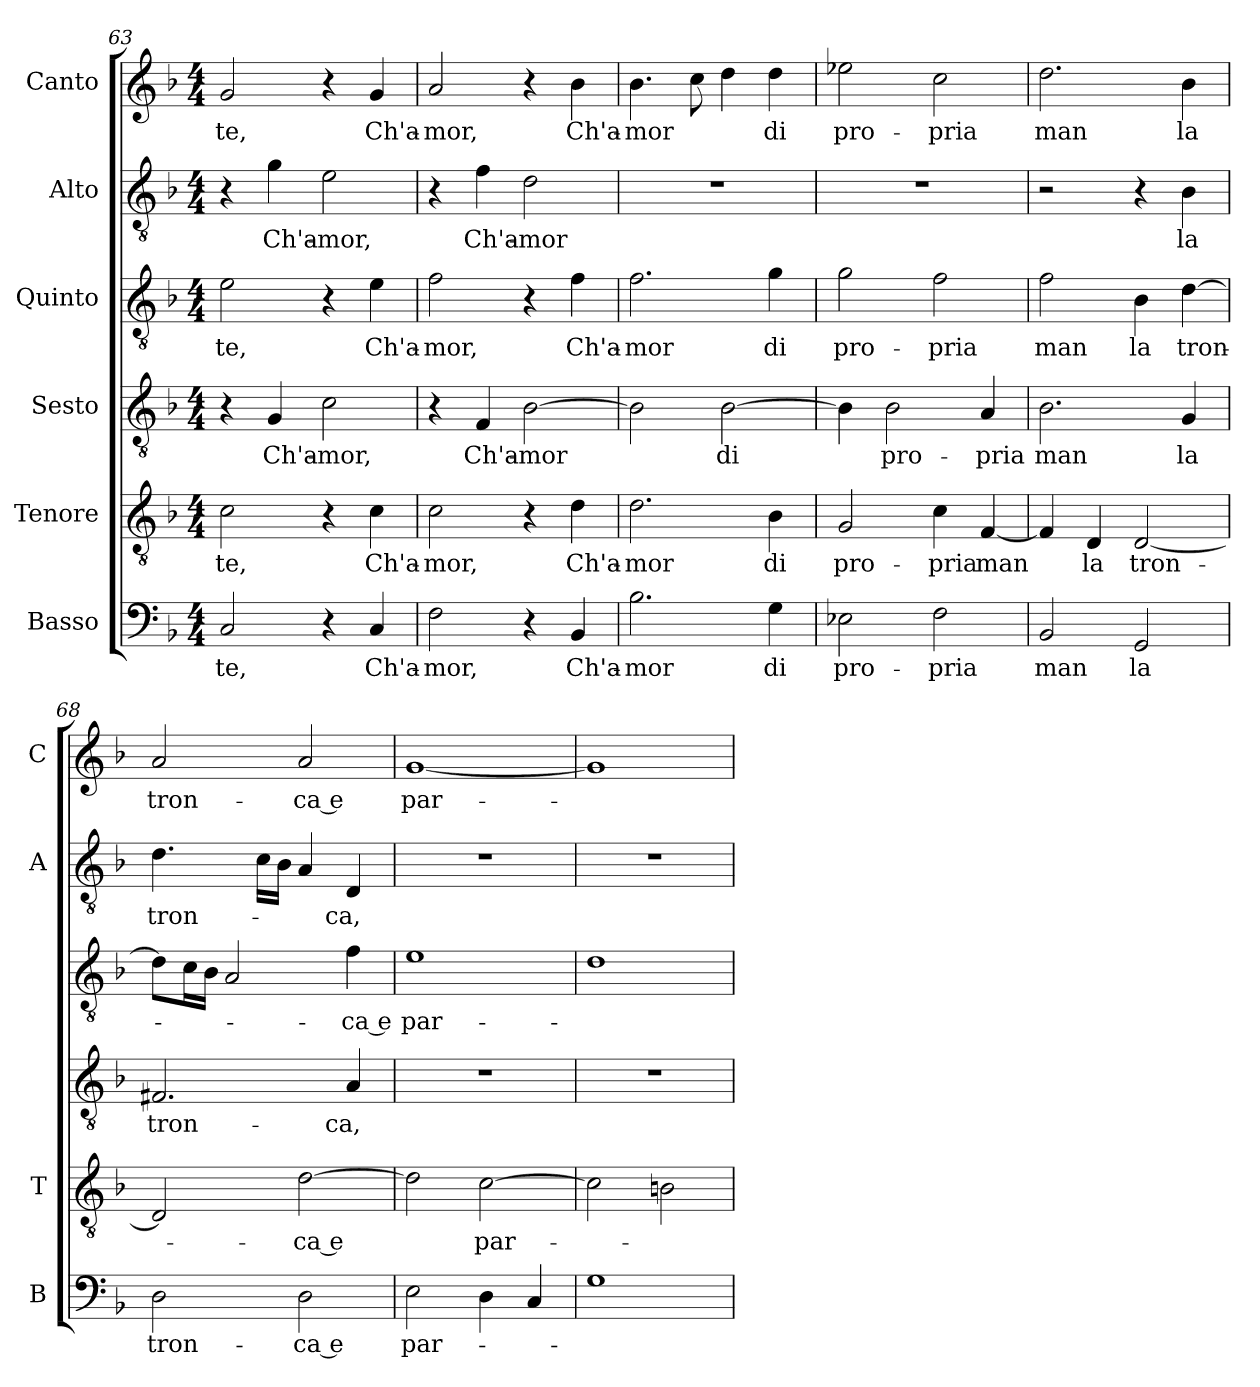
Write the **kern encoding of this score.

**kern	**text	**kern	**text	**kern	**text	**kern	**text	**kern	**text	**kern	**text
*part6	*part6	*part5	*part5	*part4	*part4	*part3	*part3	*part2	*part2	*part1	*part1
*staff6	*staff6	*staff5	*staff5	*staff4	*staff4	*staff3	*staff3	*staff2	*staff2	*staff1	*staff1
*I"Basso	*	*I"Tenore	*	*I"Sesto	*	*I"Quinto	*	*I"Alto	*	*I"Canto	*
*I'B	*	*I'T	*	*	*	*	*	*I'A	*	*I'C	*
*clefF4	*	*clefGv2	*	*clefGv2	*	*clefGv2	*	*clefGv2	*	*clefG2	*
*k[b-]	*	*k[b-]	*	*k[b-]	*	*k[b-]	*	*k[b-]	*	*k[b-]	*
*F:	*	*F:	*	*F:	*	*F:	*	*F:	*	*F:	*
*M4/4	*	*M4/4	*	*M4/4	*	*M4/4	*	*M4/4	*	*M4/4	*
=63	=63	=63	=63	=63	=63	=63	=63	=63	=63	=63	=63
!	!LO:LY:b	!	!	!	!	!	!	!	!	!	!
!	!	!	!LO:LY:b	!	!	!	!	!	!	!	!
!	!	!	!	!	!	!	!LO:LY:b	!	!	!	!
!	!	!	!	!	!	!	!	!	!	!	!LO:LY:b
2C/	-te,	2c\	-te,	4r	.	2e\	-te,	4r	.	2g/	-te,
!	!	!	!	!	!LO:LY:b	!	!	!	!	!	!
!	!	!	!	!	!	!	!	!	!LO:LY:b	!	!
.	.	.	.	4G/	Ch'a-	.	.	4g\	Ch'a-	.	.
!	!	!	!	!	!LO:LY:b	!	!	!	!	!	!
!	!	!	!	!	!	!	!	!	!LO:LY:b	!	!
4r	.	4r	.	2c\	-mor,	4r	.	2e\	-mor,	4r	.
!	!LO:LY:b	!	!	!	!	!	!	!	!	!	!
!	!	!	!LO:LY:b	!	!	!	!	!	!	!	!
!	!	!	!	!	!	!	!LO:LY:b	!	!	!	!
!	!	!	!	!	!	!	!	!	!	!	!LO:LY:b
4C/	Ch'a-	4c\	Ch'a-	.	.	4e\	Ch'a-	.	.	4g/	Ch'a-
=64	=64	=64	=64	=64	=64	=64	=64	=64	=64	=64	=64
!	!LO:LY:b	!	!	!	!	!	!	!	!	!	!
!	!	!	!LO:LY:b	!	!	!	!	!	!	!	!
!	!	!	!	!	!	!	!LO:LY:b	!	!	!	!
!	!	!	!	!	!	!	!	!	!	!	!LO:LY:b
2F\	-mor,	2c\	-mor,	4r	.	2f\	-mor,	4r	.	2a/	-mor,
!	!	!	!	!	!LO:LY:b	!	!	!	!	!	!
!	!	!	!	!	!	!	!	!	!LO:LY:b	!	!
.	.	.	.	4F/	Ch'a-	.	.	4f\	Ch'a-	.	.
!	!	!	!	!	!LO:LY:b	!	!	!	!	!	!
!	!	!	!	!	!	!	!	!	!LO:LY:b	!	!
4r	.	4r	.	[2B-\	-mor	4r	.	2d\	-mor	4r	.
!	!LO:LY:b	!	!	!	!	!	!	!	!	!	!
!	!	!	!LO:LY:b	!	!	!	!	!	!	!	!
!	!	!	!	!	!	!	!LO:LY:b	!	!	!	!
!	!	!	!	!	!	!	!	!	!	!	!LO:LY:b
4BB-/	Ch'a-	4d\	Ch'a-	.	.	4f\	Ch'a-	.	.	4b-\	Ch'a-
=65	=65	=65	=65	=65	=65	=65	=65	=65	=65	=65	=65
!	!LO:LY:b	!	!	!	!	!	!	!	!	!	!
!	!	!	!LO:LY:b	!	!	!	!	!	!	!	!
!	!	!	!	!	!	!	!LO:LY:b	!	!	!	!
!	!	!	!	!	!	!	!	!	!	!	!LO:LY:b
2.B-\	-mor	2.d\	-mor	2B-\]	.	2.f\	-mor	1r	.	4.b-\	-mor
.	.	.	.	.	.	.	.	.	.	8cc\	.
!	!	!	!	!	!LO:LY:b	!	!	!	!	!	!
.	.	.	.	[2B-\	di	.	.	.	.	4dd\	.
!	!LO:LY:b	!	!	!	!	!	!	!	!	!	!
!	!	!	!LO:LY:b	!	!	!	!	!	!	!	!
!	!	!	!	!	!	!	!LO:LY:b	!	!	!	!
!	!	!	!	!	!	!	!	!	!	!	!LO:LY:b
4G\	di	4B-\	di	.	.	4g\	di	.	.	4dd\	di
!!LO:LB:g=z
=66	=66	=66	=66	=66	=66	=66	=66	=66	=66	=66	=66
!	!LO:LY:b	!	!	!	!	!	!	!	!	!	!
!	!	!	!LO:LY:b	!	!	!	!	!	!	!	!
!	!	!	!	!	!	!	!LO:LY:b	!	!	!	!
!	!	!	!	!	!	!	!	!	!	!	!LO:LY:b
2E-X\	pro-	2G/	pro-	4B-\]	.	2g\	pro-	1r	.	2ee-X\	pro-
!	!	!	!	!	!LO:LY:b	!	!	!	!	!	!
.	.	.	.	2B-\	pro-	.	.	.	.	.	.
!	!LO:LY:b	!	!	!	!	!	!	!	!	!	!
!	!	!	!LO:LY:b	!	!	!	!	!	!	!	!
!	!	!	!	!	!	!	!LO:LY:b	!	!	!	!
!	!	!	!	!	!	!	!	!	!	!	!LO:LY:b
2F\	-pria	4c\	-pria	.	.	2f\	-pria	.	.	2cc\	-pria
!	!	!	!LO:LY:b	!	!	!	!	!	!	!	!
!	!	!	!	!	!LO:LY:b	!	!	!	!	!	!
.	.	[4F/	man	4A/	-pria	.	.	.	.	.	.
=67	=67	=67	=67	=67	=67	=67	=67	=67	=67	=67	=67
!	!LO:LY:b	!	!	!	!	!	!	!	!	!	!
!	!	!	!	!	!LO:LY:b	!	!	!	!	!	!
!	!	!	!	!	!	!	!LO:LY:b	!	!	!	!
!	!	!	!	!	!	!	!	!	!	!	!LO:LY:b
2BB-/	man	4F/]	.	2.B-\	man	2f\	man	2r	.	2.dd\	man
!	!	!	!LO:LY:b	!	!	!	!	!	!	!	!
.	.	4D/	la	.	.	.	.	.	.	.	.
!	!LO:LY:b	!	!	!	!	!	!	!	!	!	!
!	!	!	!LO:LY:b	!	!	!	!	!	!	!	!
!	!	!	!	!	!	!	!LO:LY:b	!	!	!	!
2GG/	la	[2D/	tron-	.	.	4B-\	la	4r	.	.	.
!	!	!	!	!	!LO:LY:b	!	!	!	!	!	!
!	!	!	!	!	!	!	!LO:LY:b	!	!	!	!
!	!	!	!	!	!	!	!	!	!LO:LY:b	!	!
!	!	!	!	!	!	!	!	!	!	!	!LO:LY:b
.	.	.	.	4G/	la	[4d\	tron-	4B-\	la	4b-\	la
=68	=68	=68	=68	=68	=68	=68	=68	=68	=68	=68	=68
!	!LO:LY:b	!	!	!	!	!	!	!	!	!	!
!	!	!	!	!	!LO:LY:b	!	!	!	!	!	!
!	!	!	!	!	!	!	!	!	!LO:LY:b	!	!
!	!	!	!	!	!	!	!	!	!	!	!LO:LY:b
2D\	tron-	2D/]	.	2.F#X/	tron-	8d\L]	.	4.d\	tron-	2a/	tron-
.	.	.	.	.	.	16c\L	.	.	.	.	.
.	.	.	.	.	.	16B-\JJ	.	.	.	.	.
.	.	.	.	.	.	2A/	.	.	.	.	.
.	.	.	.	.	.	.	.	16c\LL	.	.	.
.	.	.	.	.	.	.	.	16B-\JJ	.	.	.
!	!LO:LY:b	!	!	!	!	!	!	!	!	!	!
!	!	!	!LO:LY:b	!	!	!	!	!	!	!	!
!	!	!	!	!	!	!	!	!	!	!	!LO:LY:b
2D\	-ca e	[2d\	-ca e	.	.	.	.	4A/	.	2a/	-ca e
!	!	!	!	!	!LO:LY:b	!	!	!	!	!	!
!	!	!	!	!	!	!	!LO:LY:b	!	!	!	!
!	!	!	!	!	!	!	!	!	!LO:LY:b	!	!
.	.	.	.	4A/	-ca,	4f\	-ca e	4D/	-ca,	.	.
=69	=69	=69	=69	=69	=69	=69	=69	=69	=69	=69	=69
!	!LO:LY:b	!	!	!	!	!	!	!	!	!	!
!	!	!	!	!	!	!	!LO:LY:b	!	!	!	!
!	!	!	!	!	!	!	!	!	!	!	!LO:LY:b
2E\	par-	2d\]	.	1r	.	1e	par-	1r	.	[1g	par-
!	!	!	!LO:LY:b	!	!	!	!	!	!	!	!
4D\	.	[2c\	par-	.	.	.	.	.	.	.	.
4C/	.	.	.	.	.	.	.	.	.	.	.
=70	=70	=70	=70	=70	=70	=70	=70	=70	=70	=70	=70
1G	.	2c\]	.	1r	.	1d	.	1r	.	1g]	.
.	.	2Bn\	.	.	.	.	.	.	.	.	.
=	=	=	=	=	=	=	=	=	=	=	=
*-	*-	*-	*-	*-	*-	*-	*-	*-	*-	*-	*-
